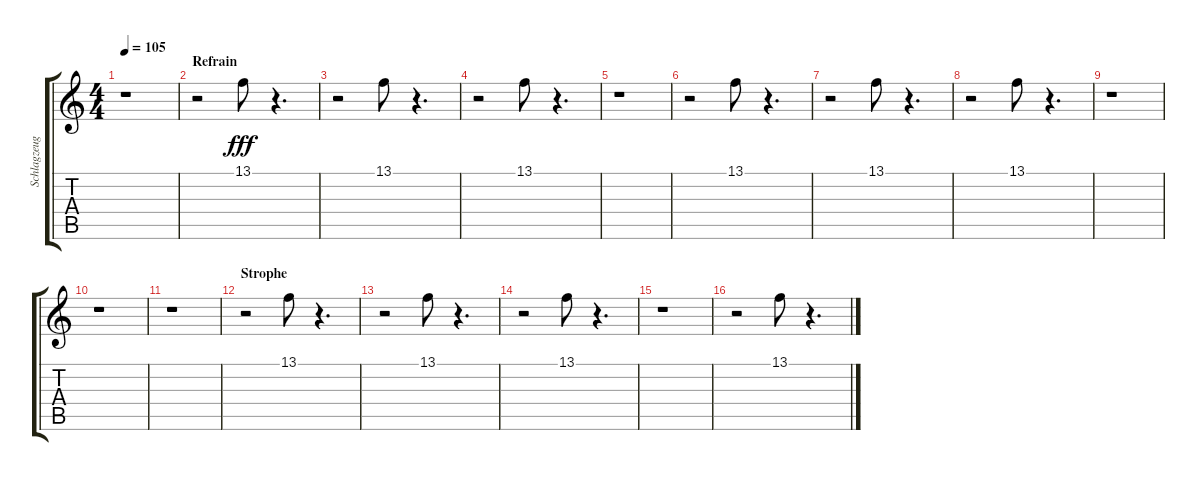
\track ("Schlagzeug" "Schlagzeug") {instrument woodblock}
\staff {score tabs}
\tuning (E4 B3 G3 D3 A2 E2) {hide}
\ts (4 4)
\tempo 105
\clef g2
\ks c
r.1{dy fff} |
\section ("" "Refrain")
r.2 13.1.8 r.4{d} |
r.2 13.1.8 r.4{d} |
r.2 13.1.8 r.4{d} |
r.1 |
r.2 13.1.8 r.4{d} |
r.2 13.1.8 r.4{d} |
r.2 13.1.8 r.4{d} |
r.1 |
r.1 |
r.1 |
\section ("" "Strophe")
r.2 13.1.8 r.4{d} |
r.2 13.1.8 r.4{d} |
r.2 13.1.8 r.4{d} |
r.1 |
r.2 13.1.8 r.4{d}
